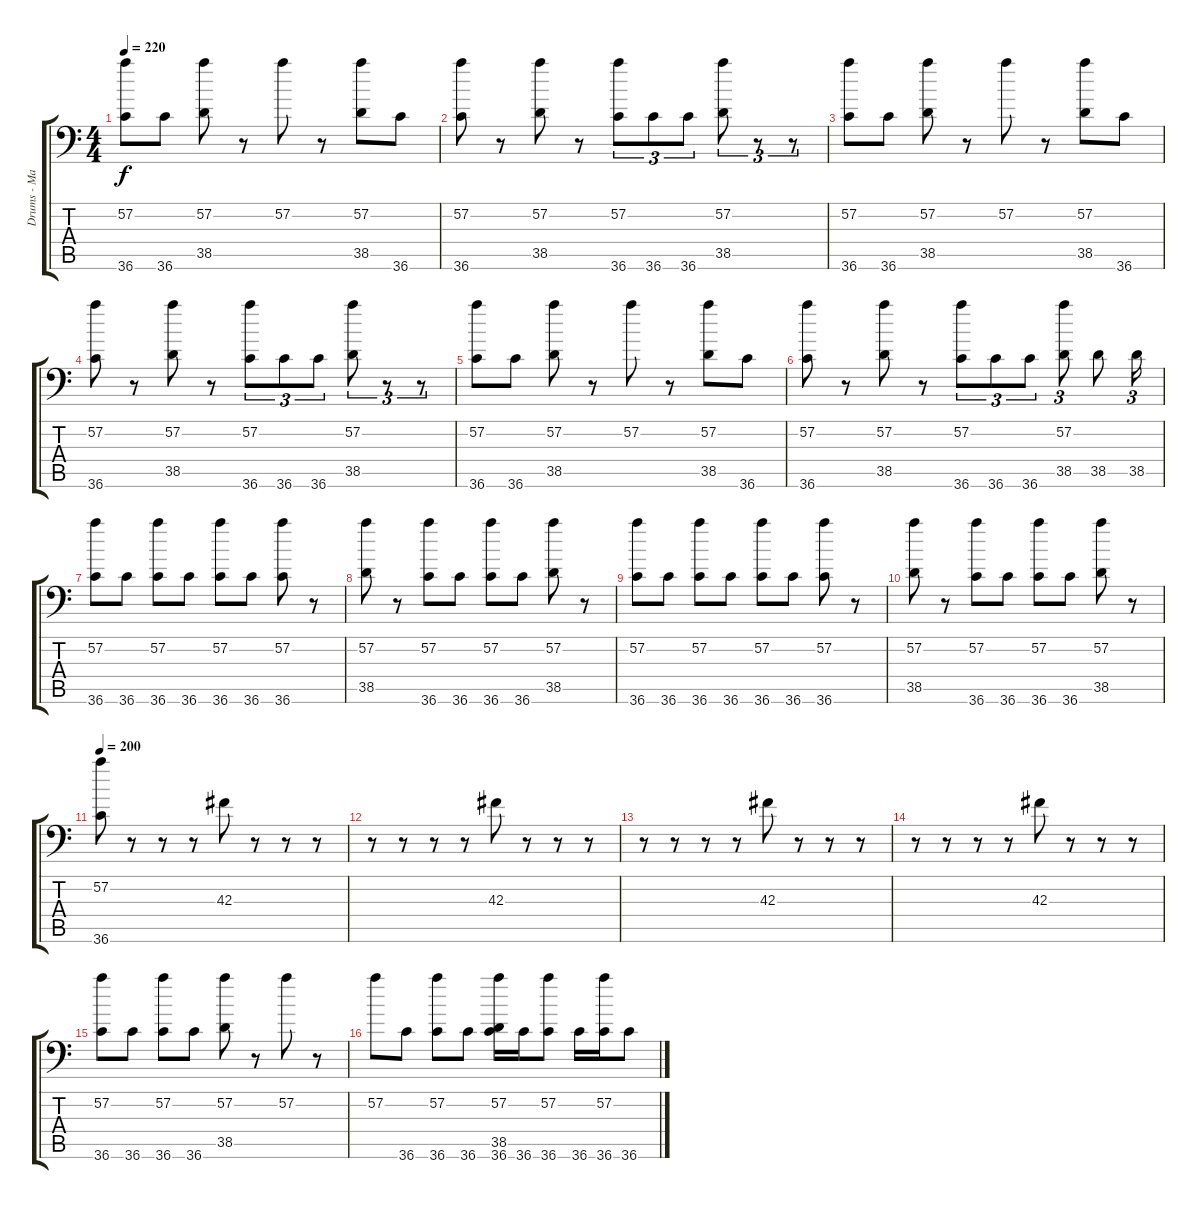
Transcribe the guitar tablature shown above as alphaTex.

\track ("Drums - Matt Traynor" "Drums - Ma") {instrument acousticgrandpiano}
\staff {score tabs}
\tuning (C-1 C-1 C-1 C-1 C-1 C-1) {hide}
\ts (4 4)
\tempo 220
\clef f4
\ks c
(57.2 36.6).8{dy f} 36.6.8 (57.2 38.5).8 r.8 57.2.8 r.8 (57.2 38.5).8 36.6.8 |
(57.2 36.6).8 r.8 (57.2 38.5).8 r.8 (57.2 36.6).8{tu (3 2)} 36.6.8{tu (3 2)} 36.6.8{tu (3 2)} (57.2 38.5).8{tu (3 2)} r.8{tu (3 2)} r.8{tu (3 2)} |
(57.2 36.6).8 36.6.8 (57.2 38.5).8 r.8 57.2.8 r.8 (57.2 38.5).8 36.6.8 |
(57.2 36.6).8 r.8 (57.2 38.5).8 r.8 (57.2 36.6).8{tu (3 2)} 36.6.8{tu (3 2)} 36.6.8{tu (3 2)} (57.2 38.5).8{tu (3 2)} r.8{tu (3 2)} r.8{tu (3 2)} |
(57.2 36.6).8 36.6.8 (57.2 38.5).8 r.8 57.2.8 r.8 (57.2 38.5).8 36.6.8 |
(57.2 36.6).8 r.8 (57.2 38.5).8 r.8 (57.2 36.6).8{tu (3 2)} 36.6.8{tu (3 2)} 36.6.8{tu (3 2)} (57.2 38.5).8{tu (3 2)} 38.5.8 38.5.16{tu (3 2)} |
(57.2 36.6).8 36.6.8 (57.2 36.6).8 36.6.8 (57.2 36.6).8 36.6.8 (57.2 36.6).8 r.8 |
(57.2 38.5).8 r.8 (57.2 36.6).8 36.6.8 (57.2 36.6).8 36.6.8 (57.2 38.5).8 r.8 |
(57.2 36.6).8 36.6.8 (57.2 36.6).8 36.6.8 (57.2 36.6).8 36.6.8 (57.2 36.6).8 r.8 |
(57.2 38.5).8 r.8 (57.2 36.6).8 36.6.8 (57.2 36.6).8 36.6.8 (57.2 38.5).8 r.8 |
\tempo 200
(57.2 36.6).8 r.8 r.8 r.8 42.3.8 r.8 r.8 r.8 |
r.8 r.8 r.8 r.8 42.3.8 r.8 r.8 r.8 |
r.8 r.8 r.8 r.8 42.3.8 r.8 r.8 r.8 |
r.8 r.8 r.8 r.8 42.3.8 r.8 r.8 r.8 |
(57.2 36.6).8 36.6.8 (57.2 36.6).8 36.6.8 (57.2 38.5).8 r.8 57.2.8 r.8 |
57.2.8 36.6.8 (57.2 36.6).8 36.6.8 (57.2 38.5 36.6).16 36.6.16 (57.2 36.6).8 36.6.16 (57.2 36.6).16 36.6.8
